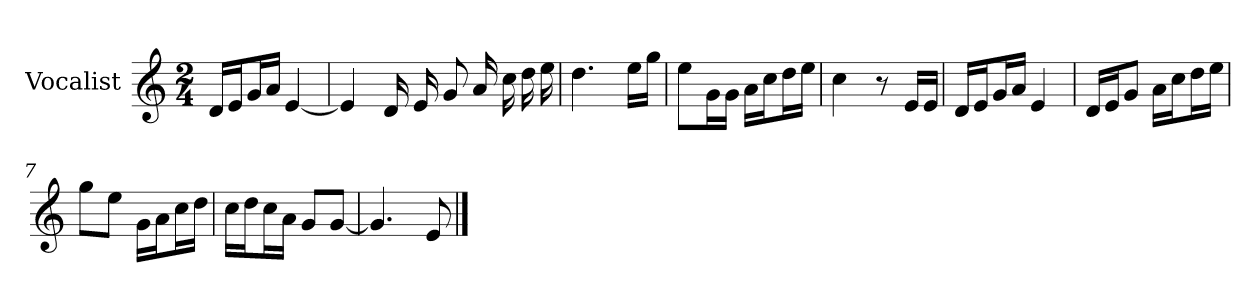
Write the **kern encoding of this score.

**kern
*part1
*staff1
*I"Vocalist
*k[]
*C:
*M2/4
=
16dLL
16eJ
16gL
16aJJ
[4e
=1
4e]
16d
16e
8g
16a
16cc
16dd
16ee
=2
4.dd
16eeLL
16ggJJ
=3
8eeL
16gL
16gJJ
16aLL
16ccJ
16ddL
16eeJJ
=4
4cc
8r
16eLL
16eJJ
=5
16dLL
16eJ
16gL
16aJJ
4e
=6
16dLL
16eJ
8gJ
16aLL
16ccJ
16ddL
16eeJJ
=7
8ggL
8eeJ
16gLL
16aJ
16ccL
16ddJJ
=8
16ccLL
16ddJ
16ccL
16aJJ
8gL
[8gJ
=9
4.g]
8e
==
*-
